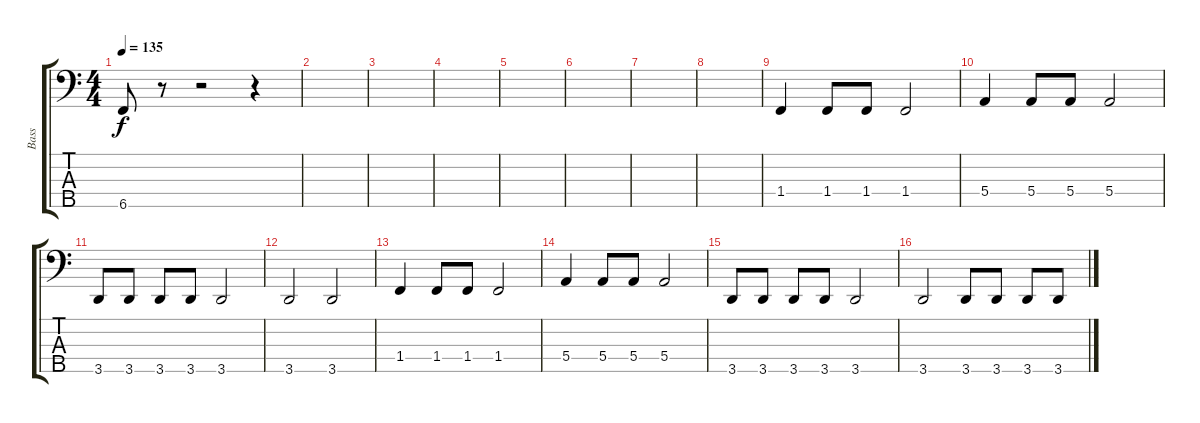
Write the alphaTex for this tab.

\track ("Bass" "Bass") {instrument electricbassfinger}
\staff {score tabs}
\tuning (G2 D2 A1 E1 B0) {hide}
\ts (4 4)
\tempo 135
\clef f4
\ks c
6.5.8{dy f} r.8 r.2 r.4 |
|
|
|
|
|
|
|
1.4.4 1.4.8 1.4.8 1.4.2 |
5.4.4 5.4.8 5.4.8 5.4.2 |
3.5.8 3.5.8 3.5.8 3.5.8 3.5.2 |
3.5.2 3.5.2 |
1.4.4 1.4.8 1.4.8 1.4.2 |
5.4.4 5.4.8 5.4.8 5.4.2 |
3.5.8 3.5.8 3.5.8 3.5.8 3.5.2 |
3.5.2 3.5.8 3.5.8 3.5.8 3.5.8
